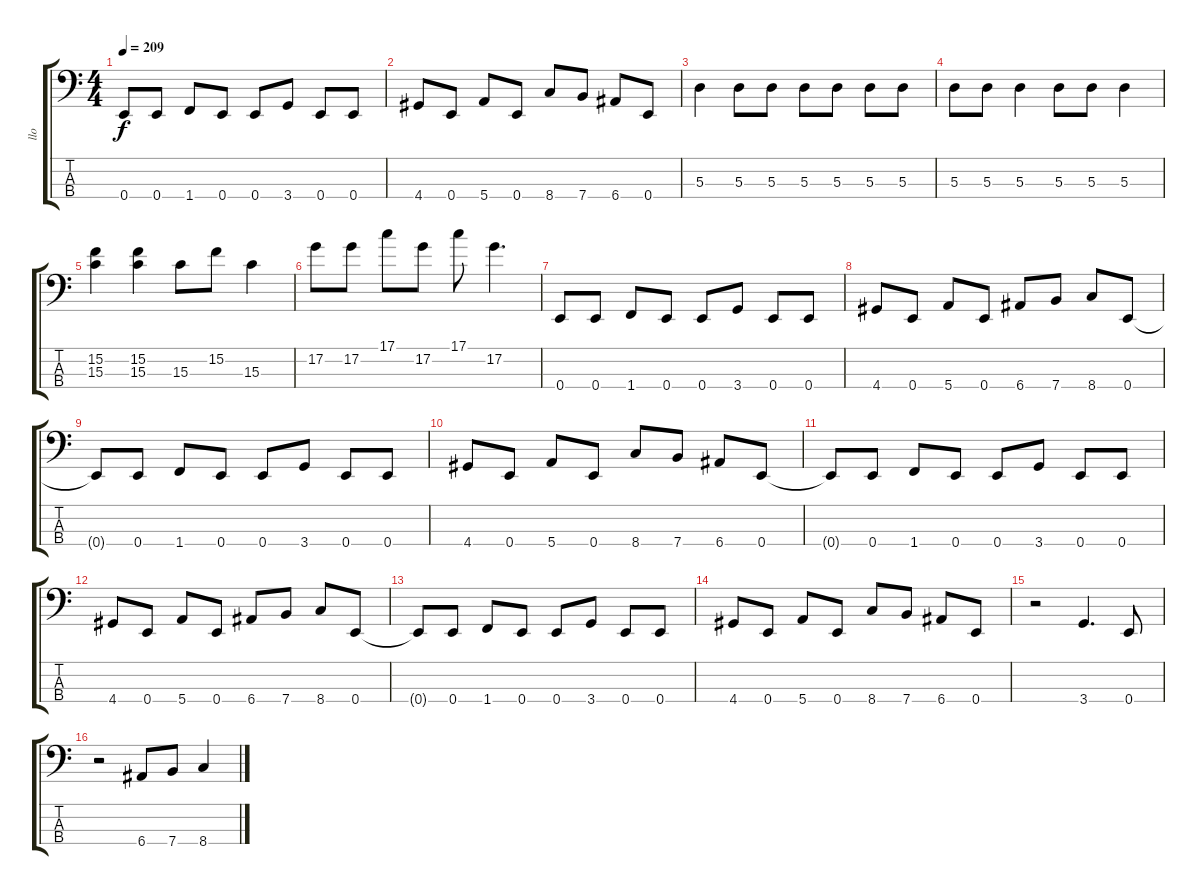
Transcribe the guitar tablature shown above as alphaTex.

\track ("llo" "llo") {solo instrument electricbasspick}
\staff {score tabs}
\tuning (G2 D2 A1 E1) {hide}
\ts (4 4)
\tempo 209
\clef f4
\ks c
0.4{t}.8{dy f} 0.4.8 1.4.8 0.4.8 0.4.8 3.4.8 0.4.8 0.4.8 |
4.4.8 0.4.8 5.4.8 0.4.8 8.4.8 7.4.8 6.4.8 0.4.8 |
5.3.4 5.3.8 5.3.8 5.3.8 5.3.8 5.3.8 5.3.8 |
5.3.8 5.3.8 5.3.4 5.3.8 5.3.8 5.3.4 |
(15.2 15.3).4 (15.2 15.3).4 15.3.8 15.2.8 15.3.4 |
17.2.8 17.2.8 17.1.8 17.2.8 17.1.8 17.2.4{d} |
0.4.8 0.4.8 1.4.8 0.4.8 0.4.8 3.4.8 0.4.8 0.4.8 |
4.4.8 0.4.8 5.4.8 0.4.8 6.4.8 7.4.8 8.4.8 0.4.8 |
0.4{t}.8 0.4.8 1.4.8 0.4.8 0.4.8 3.4.8 0.4.8 0.4.8 |
4.4.8 0.4.8 5.4.8 0.4.8 8.4.8 7.4.8 6.4.8 0.4.8 |
0.4{t}.8 0.4.8 1.4.8 0.4.8 0.4.8 3.4.8 0.4.8 0.4.8 |
4.4.8 0.4.8 5.4.8 0.4.8 6.4.8 7.4.8 8.4.8 0.4.8 |
0.4{t}.8 0.4.8 1.4.8 0.4.8 0.4.8 3.4.8 0.4.8 0.4.8 |
4.4.8 0.4.8 5.4.8 0.4.8 8.4.8 7.4.8 6.4.8 0.4.8 |
r.2 3.4.4{d} 0.4.8 |
r.2 6.4.8 7.4.8 8.4.4
